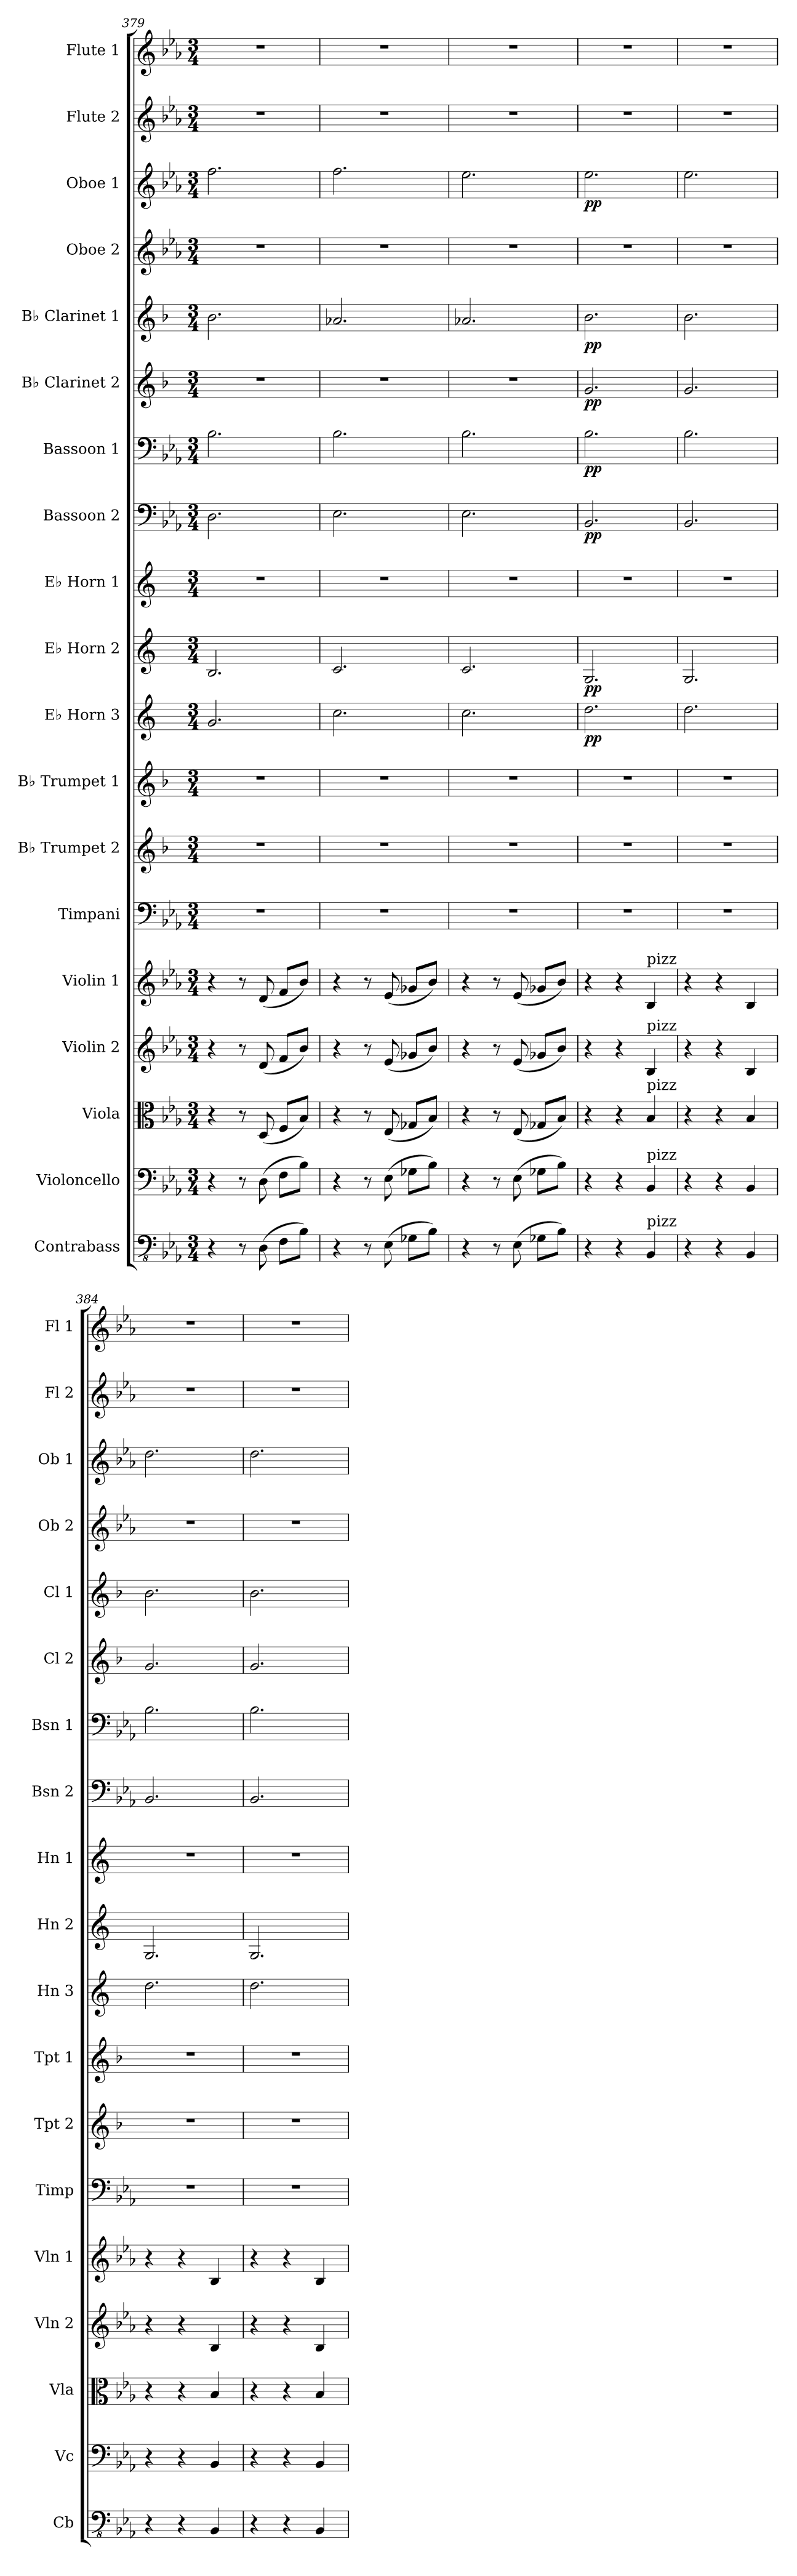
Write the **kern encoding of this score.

**kern	**kern	**kern	**kern	**kern	**kern	**kern	**kern	**kern	**dynam	**kern	**dynam	**kern	**kern	**dynam	**kern	**dynam	**kern	**dynam	**kern	**dynam	**kern	**kern	**dynam	**kern	**kern
*part19	*part18	*part17	*part16	*part15	*part14	*part13	*part12	*part11	*part11	*part10	*part10	*part9	*part8	*part8	*part7	*part7	*part6	*part6	*part5	*part5	*part4	*part3	*part3	*part2	*part1
*staff19	*staff18	*staff17	*staff16	*staff15	*staff14	*staff13	*staff12	*staff11	*staff11	*staff10	*staff10	*staff9	*staff8	*staff8	*staff7	*staff7	*staff6	*staff6	*staff5	*staff5	*staff4	*staff3	*staff3	*staff2	*staff1
*I"Contrabass	*I"Violoncello	*I"Viola	*I"Violin 2	*I"Violin 1	*I"Timpani	*I"B♭ Trumpet 2	*I"B♭ Trumpet 1	*I"E♭ Horn 3	*	*I"E♭ Horn 2	*	*I"E♭ Horn 1	*I"Bassoon 2	*	*I"Bassoon 1	*	*I"B♭ Clarinet 2	*	*I"B♭ Clarinet 1	*	*I"Oboe 2	*I"Oboe 1	*	*I"Flute 2	*I"Flute 1
*I'Cb	*I'Vc	*I'Vla	*I'Vln 2	*I'Vln 1	*I'Timp	*I'Tpt 2	*I'Tpt 1	*I'Hn 3	*	*I'Hn 2	*	*I'Hn 1	*I'Bsn 2	*	*I'Bsn 1	*	*I'Cl 2	*	*I'Cl 1	*	*I'Ob 2	*I'Ob 1	*	*I'Fl 2	*I'Fl 1
*clefFv4	*clefF4	*clefC3	*clefG2	*clefG2	*clefF4	*clefG2	*clefG2	*clefG2	*	*clefG2	*	*clefG2	*clefF4	*	*clefF4	*	*clefG2	*	*clefG2	*	*clefG2	*clefG2	*	*clefG2	*clefG2
*	*	*	*	*	*	*ITrd1c2	*ITrd1c2	*ITrd5c9	*	*ITrd5c9	*	*ITrd5c9	*	*	*	*	*ITrd1c2	*	*ITrd1c2	*	*	*	*	*	*
*k[b-e-a-]	*k[b-e-a-]	*k[b-e-a-]	*k[b-e-a-]	*k[b-e-a-]	*k[b-e-a-]	*k[b-e-a-]	*k[b-e-a-]	*k[b-e-a-]	*	*k[b-e-a-]	*	*k[b-e-a-]	*k[b-e-a-]	*	*k[b-e-a-]	*	*k[b-e-a-]	*	*k[b-e-a-]	*	*k[b-e-a-]	*k[b-e-a-]	*	*k[b-e-a-]	*k[b-e-a-]
*M3/4	*M3/4	*M3/4	*M3/4	*M3/4	*M3/4	*M3/4	*M3/4	*M3/4	*	*M3/4	*	*M3/4	*M3/4	*	*M3/4	*	*M3/4	*	*M3/4	*	*M3/4	*M3/4	*	*M3/4	*M3/4
=379	=379	=379	=379	=379	=379	=379	=379	=379	=379	=379	=379	=379	=379	=379	=379	=379	=379	=379	=379	=379	=379	=379	=379	=379	=379
4r	4r	4r	4r	4r	2.r	2.r	2.r	2.B-/	.	2.D/	.	2.r	2.D\	.	2.B-\	.	2.r	.	2.a-\	.	2.r	2.ff\	.	2.r	2.r
8r	8r	8r	8r	8r	.	.	.	.	.	.	.	.	.	.	.	.	.	.	.	.	.	.	.	.	.
(8DD\	(8D\	(8D/	(8d/	(8d/	.	.	.	.	.	.	.	.	.	.	.	.	.	.	.	.	.	.	.	.	.
8FF\L	8F\L	8F/L	8f/L	8f/L	.	.	.	.	.	.	.	.	.	.	.	.	.	.	.	.	.	.	.	.	.
8BB-\J)	8B-\J)	8B-/J)	8b-/J)	8b-/J)	.	.	.	.	.	.	.	.	.	.	.	.	.	.	.	.	.	.	.	.	.
=380	=380	=380	=380	=380	=380	=380	=380	=380	=380	=380	=380	=380	=380	=380	=380	=380	=380	=380	=380	=380	=380	=380	=380	=380	=380
4r	4r	4r	4r	4r	2.r	2.r	2.r	2.e-\	.	2.E-/	.	2.r	2.E-\	.	2.B-\	.	2.r	.	2.g-X/	.	2.r	2.ff\	.	2.r	2.r
8r	8r	8r	8r	8r	.	.	.	.	.	.	.	.	.	.	.	.	.	.	.	.	.	.	.	.	.
(8EE-\	(8E-\	(8E-/	(8e-/	(8e-/	.	.	.	.	.	.	.	.	.	.	.	.	.	.	.	.	.	.	.	.	.
8GG-X\L	8G-X\L	8G-X/L	8g-X/L	8g-X/L	.	.	.	.	.	.	.	.	.	.	.	.	.	.	.	.	.	.	.	.	.
8BB-\J)	8B-\J)	8B-/J)	8b-/J)	8b-/J)	.	.	.	.	.	.	.	.	.	.	.	.	.	.	.	.	.	.	.	.	.
=381	=381	=381	=381	=381	=381	=381	=381	=381	=381	=381	=381	=381	=381	=381	=381	=381	=381	=381	=381	=381	=381	=381	=381	=381	=381
4r	4r	4r	4r	4r	2.r	2.r	2.r	2.e-\	.	2.E-/	.	2.r	2.E-\	.	2.B-\	.	2.r	.	2.g-X/	.	2.r	2.ee-\	.	2.r	2.r
8r	8r	8r	8r	8r	.	.	.	.	.	.	.	.	.	.	.	.	.	.	.	.	.	.	.	.	.
(8EE-\	(8E-\	(8E-/	(8e-/	(8e-/	.	.	.	.	.	.	.	.	.	.	.	.	.	.	.	.	.	.	.	.	.
8GG-X\L	8G-X\L	8G-X/L	8g-X/L	8g-X/L	.	.	.	.	.	.	.	.	.	.	.	.	.	.	.	.	.	.	.	.	.
8BB-\J)	8B-\J)	8B-/J)	8b-/J)	8b-/J)	.	.	.	.	.	.	.	.	.	.	.	.	.	.	.	.	.	.	.	.	.
=382	=382	=382	=382	=382	=382	=382	=382	=382	=382	=382	=382	=382	=382	=382	=382	=382	=382	=382	=382	=382	=382	=382	=382	=382	=382
!	!	!	!	!	!	!	!	!	!LO:DY:b	!	!LO:DY:b	!	!	!LO:DY:b	!	!LO:DY:b	!	!LO:DY:b	!	!LO:DY:b	!	!	!LO:DY:b	!	!
4r	4r	4r	4r	4r	2.r	2.r	2.r	2.f\	pp	2.BB-/	pp	2.r	2.BB-/	pp	2.B-\	pp	2.f/	pp	2.a-\	pp	2.r	2.ee-\	pp	2.r	2.r
4r	4r	4r	4r	4r	.	.	.	.	.	.	.	.	.	.	.	.	.	.	.	.	.	.	.	.	.
!	!	!	!	!LO:TX:a:t=pizz	!	!	!	!	!	!	!	!	!	!	!	!	!	!	!	!	!	!	!	!	!
!	!	!	!LO:TX:a:t=pizz	!	!	!	!	!	!	!	!	!	!	!	!	!	!	!	!	!	!	!	!	!	!
!	!	!LO:TX:a:t=pizz	!	!	!	!	!	!	!	!	!	!	!	!	!	!	!	!	!	!	!	!	!	!	!
!	!LO:TX:a:t=pizz	!	!	!	!	!	!	!	!	!	!	!	!	!	!	!	!	!	!	!	!	!	!	!	!
!LO:TX:a:t=pizz	!	!	!	!	!	!	!	!	!	!	!	!	!	!	!	!	!	!	!	!	!	!	!	!	!
4BBB-/	4BB-/	4B-/	4B-/	4B-/	.	.	.	.	.	.	.	.	.	.	.	.	.	.	.	.	.	.	.	.	.
=383	=383	=383	=383	=383	=383	=383	=383	=383	=383	=383	=383	=383	=383	=383	=383	=383	=383	=383	=383	=383	=383	=383	=383	=383	=383
4r	4r	4r	4r	4r	2.r	2.r	2.r	2.f\	.	2.BB-/	.	2.r	2.BB-/	.	2.B-\	.	2.f/	.	2.a-\	.	2.r	2.ee-\	.	2.r	2.r
4r	4r	4r	4r	4r	.	.	.	.	.	.	.	.	.	.	.	.	.	.	.	.	.	.	.	.	.
4BBB-/	4BB-/	4B-/	4B-/	4B-/	.	.	.	.	.	.	.	.	.	.	.	.	.	.	.	.	.	.	.	.	.
=384	=384	=384	=384	=384	=384	=384	=384	=384	=384	=384	=384	=384	=384	=384	=384	=384	=384	=384	=384	=384	=384	=384	=384	=384	=384
4r	4r	4r	4r	4r	2.r	2.r	2.r	2.f\	.	2.BB-/	.	2.r	2.BB-/	.	2.B-\	.	2.f/	.	2.a-\	.	2.r	2.dd\	.	2.r	2.r
4r	4r	4r	4r	4r	.	.	.	.	.	.	.	.	.	.	.	.	.	.	.	.	.	.	.	.	.
4BBB-/	4BB-/	4B-/	4B-/	4B-/	.	.	.	.	.	.	.	.	.	.	.	.	.	.	.	.	.	.	.	.	.
=385	=385	=385	=385	=385	=385	=385	=385	=385	=385	=385	=385	=385	=385	=385	=385	=385	=385	=385	=385	=385	=385	=385	=385	=385	=385
4r	4r	4r	4r	4r	2.r	2.r	2.r	2.f\	.	2.BB-/	.	2.r	2.BB-/	.	2.B-\	.	2.f/	.	2.a-\	.	2.r	2.dd\	.	2.r	2.r
4r	4r	4r	4r	4r	.	.	.	.	.	.	.	.	.	.	.	.	.	.	.	.	.	.	.	.	.
4BBB-/	4BB-/	4B-/	4B-/	4B-/	.	.	.	.	.	.	.	.	.	.	.	.	.	.	.	.	.	.	.	.	.
=	=	=	=	=	=	=	=	=	=	=	=	=	=	=	=	=	=	=	=	=	=	=	=	=	=
*-	*-	*-	*-	*-	*-	*-	*-	*-	*-	*-	*-	*-	*-	*-	*-	*-	*-	*-	*-	*-	*-	*-	*-	*-	*-
